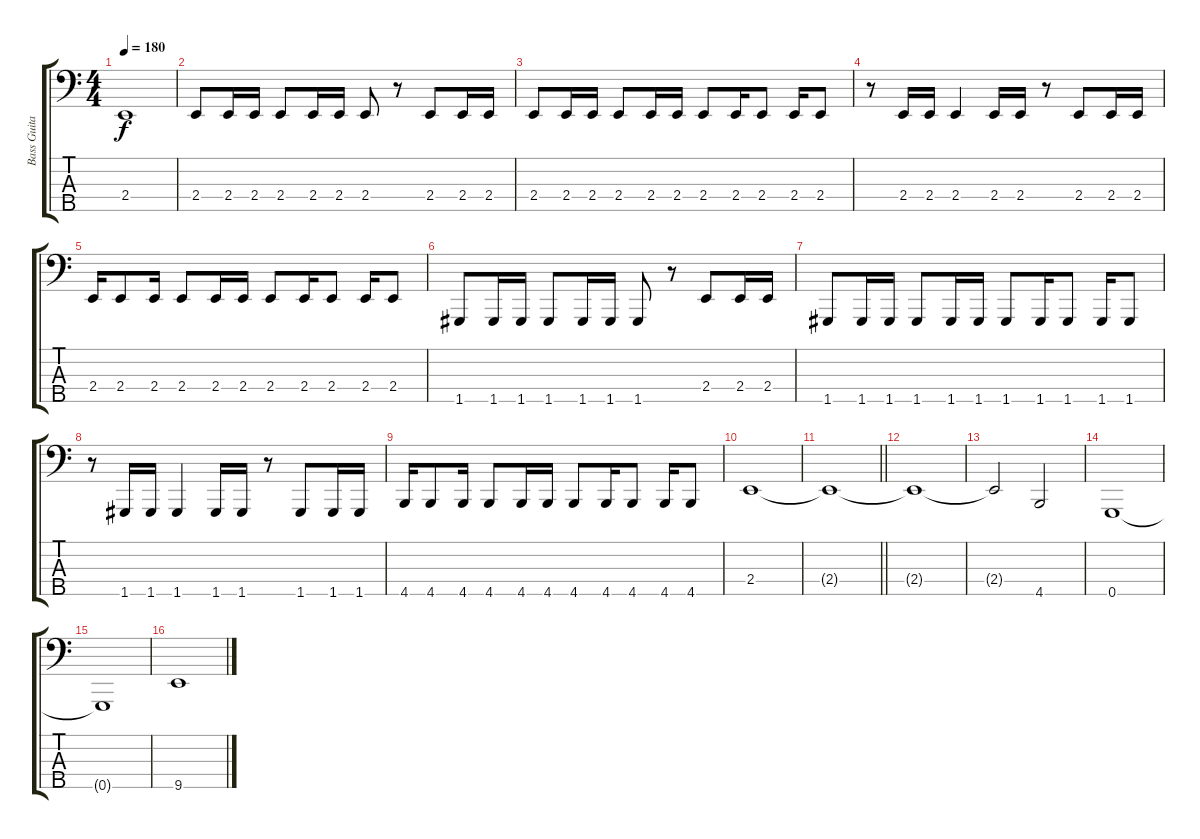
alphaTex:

\track ("Bass Guitar" "Bass Guita") {instrument electricbassfinger}
\staff {score tabs}
\tuning (F2 C2 G1 D1 G0) {hide}
\ts (4 4)
\tempo 180
\clef f4
\ks c
2.4{t}.1{dy f} |
2.4.8 2.4.16 2.4.16 2.4.8 2.4.16 2.4.16 2.4.8 r.8 2.4.8 2.4.16 2.4.16 |
2.4.8 2.4.16 2.4.16 2.4.8 2.4.16 2.4.16 2.4.8 2.4.16 2.4.8 2.4.16 2.4.8 |
r.8 2.4.16 2.4.16 2.4.4 2.4.16 2.4.16 r.8 2.4.8 2.4.16 2.4.16 |
2.4.16 2.4.8 2.4.16 2.4.8 2.4.16 2.4.16 2.4.8 2.4.16 2.4.8 2.4.16 2.4.8 |
1.5.8 1.5.16 1.5.16 1.5.8 1.5.16 1.5.16 1.5.8 r.8 2.4.8 2.4.16 2.4.16 |
1.5.8 1.5.16 1.5.16 1.5.8 1.5.16 1.5.16 1.5.8 1.5.16 1.5.8 1.5.16 1.5.8 |
r.8 1.5.16 1.5.16 1.5.4 1.5.16 1.5.16 r.8 1.5.8 1.5.16 1.5.16 |
4.5.16 4.5.8 4.5.16 4.5.8 4.5.16 4.5.16 4.5.8 4.5.16 4.5.8 4.5.16 4.5.8 |
2.4.1 |
\barLineRight lightlight
2.4{t}.1 |
2.4{t}.1 |
2.4{t}.2 4.5.2 |
0.5.1 |
0.5{t}.1 |
9.5.1
